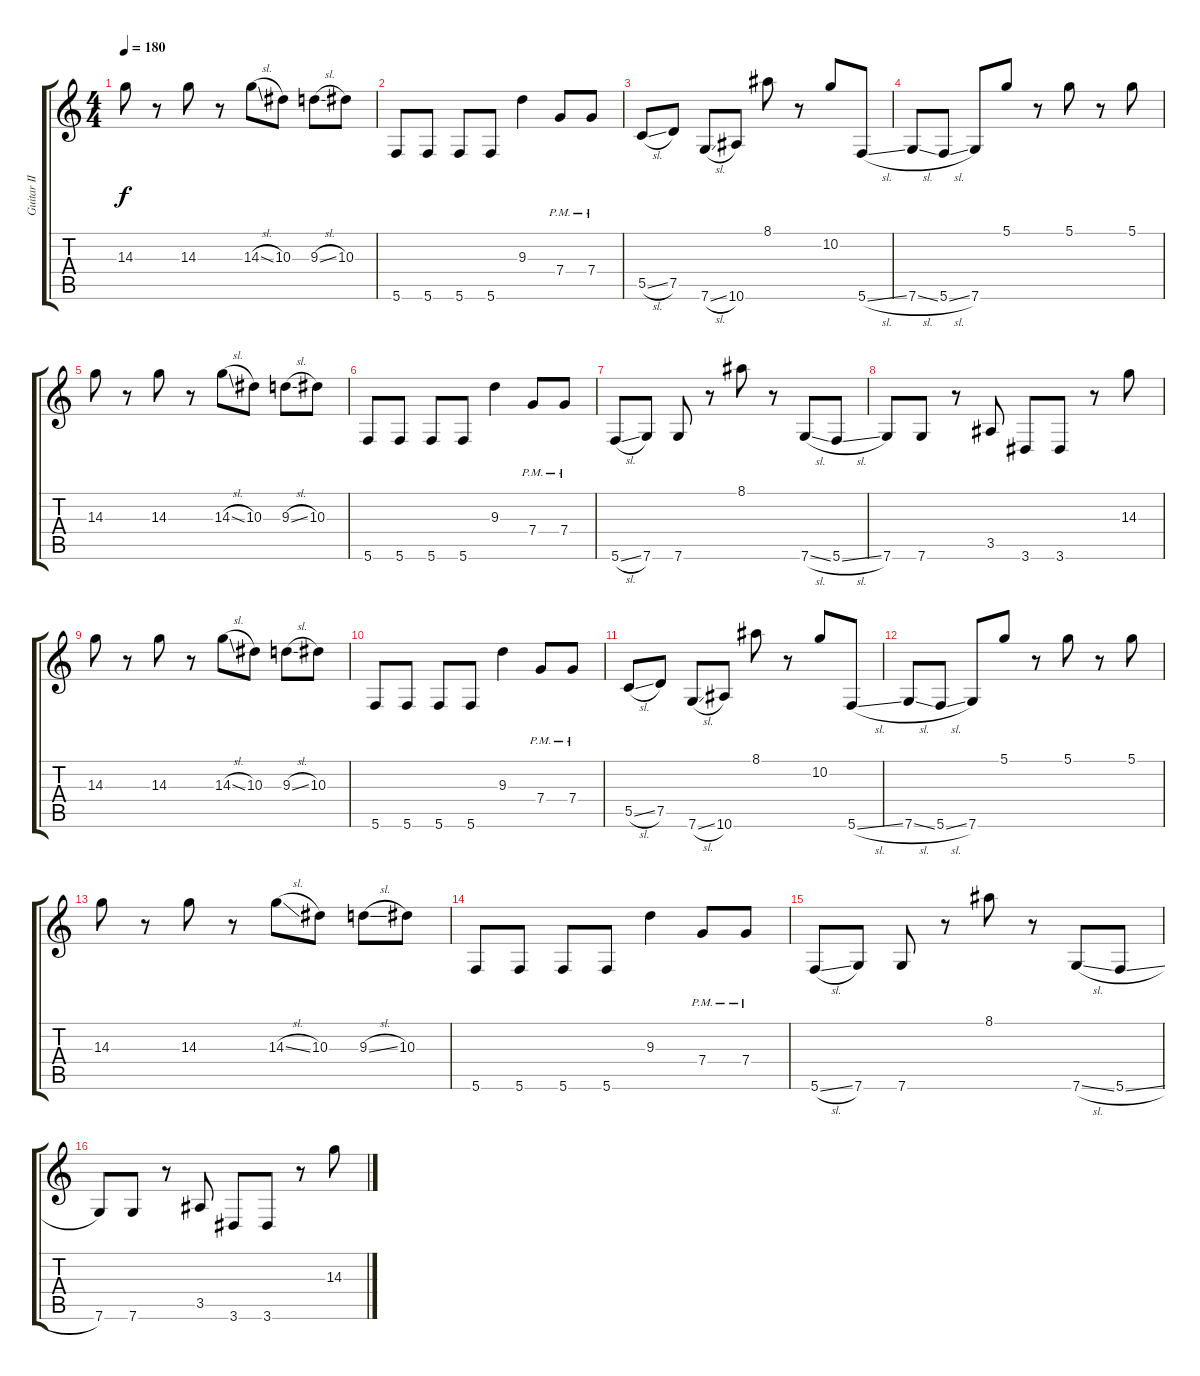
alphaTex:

\track ("Guitar II" "Guitar II") {instrument distortionguitar}
\staff {score tabs}
\tuning (D4 A3 F3 C3 G2 C2) {hide}
\ts (4 4)
\tempo 180
\clef g2
\ks c
14.3.8{dy f} r.8 14.3.8 r.8 14.3{sl}.8 10.3.8 9.3{sl}.8 10.3.8 |
5.6.8 5.6.8 5.6.8 5.6.8 9.3.4 7.4{pm}.8 7.4{pm}.8 |
5.5{sl}.8 7.5.8 7.6{sl}.8 10.6.8 8.1.8 r.8 10.2.8 5.6{sl}.8 |
7.6{sl}.8 5.6{sl}.8 7.6.8 5.1.8 r.8 5.1.8 r.8 5.1.8 |
14.3.8 r.8 14.3.8 r.8 14.3{sl}.8 10.3.8 9.3{sl}.8 10.3.8 |
5.6.8 5.6.8 5.6.8 5.6.8 9.3.4 7.4{pm}.8 7.4{pm}.8 |
5.6{sl}.8 7.6.8 7.6.8 r.8 8.1.8 r.8 7.6{sl}.8 5.6{sl}.8 |
7.6.8 7.6.8 r.8 3.5.8 3.6.8 3.6.8 r.8 14.3.8 |
14.3.8{volume 10} r.8 14.3.8 r.8 14.3{sl}.8 10.3.8 9.3{sl}.8 10.3.8 |
5.6.8 5.6.8 5.6.8 5.6.8 9.3.4 7.4{pm}.8 7.4{pm}.8 |
5.5{sl}.8 7.5.8 7.6{sl}.8 10.6.8 8.1.8 r.8 10.2.8 5.6{sl}.8 |
7.6{sl}.8 5.6{sl}.8 7.6.8 5.1.8 r.8 5.1.8 r.8 5.1.8 |
14.3.8 r.8 14.3.8 r.8 14.3{sl}.8 10.3.8 9.3{sl}.8 10.3.8 |
5.6.8 5.6.8 5.6.8 5.6.8 9.3.4 7.4{pm}.8 7.4{pm}.8 |
5.6{sl}.8 7.6.8 7.6.8 r.8 8.1.8 r.8 7.6{sl}.8 5.6{sl}.8 |
7.6.8 7.6.8 r.8 3.5.8 3.6.8 3.6.8 r.8 14.3.8
